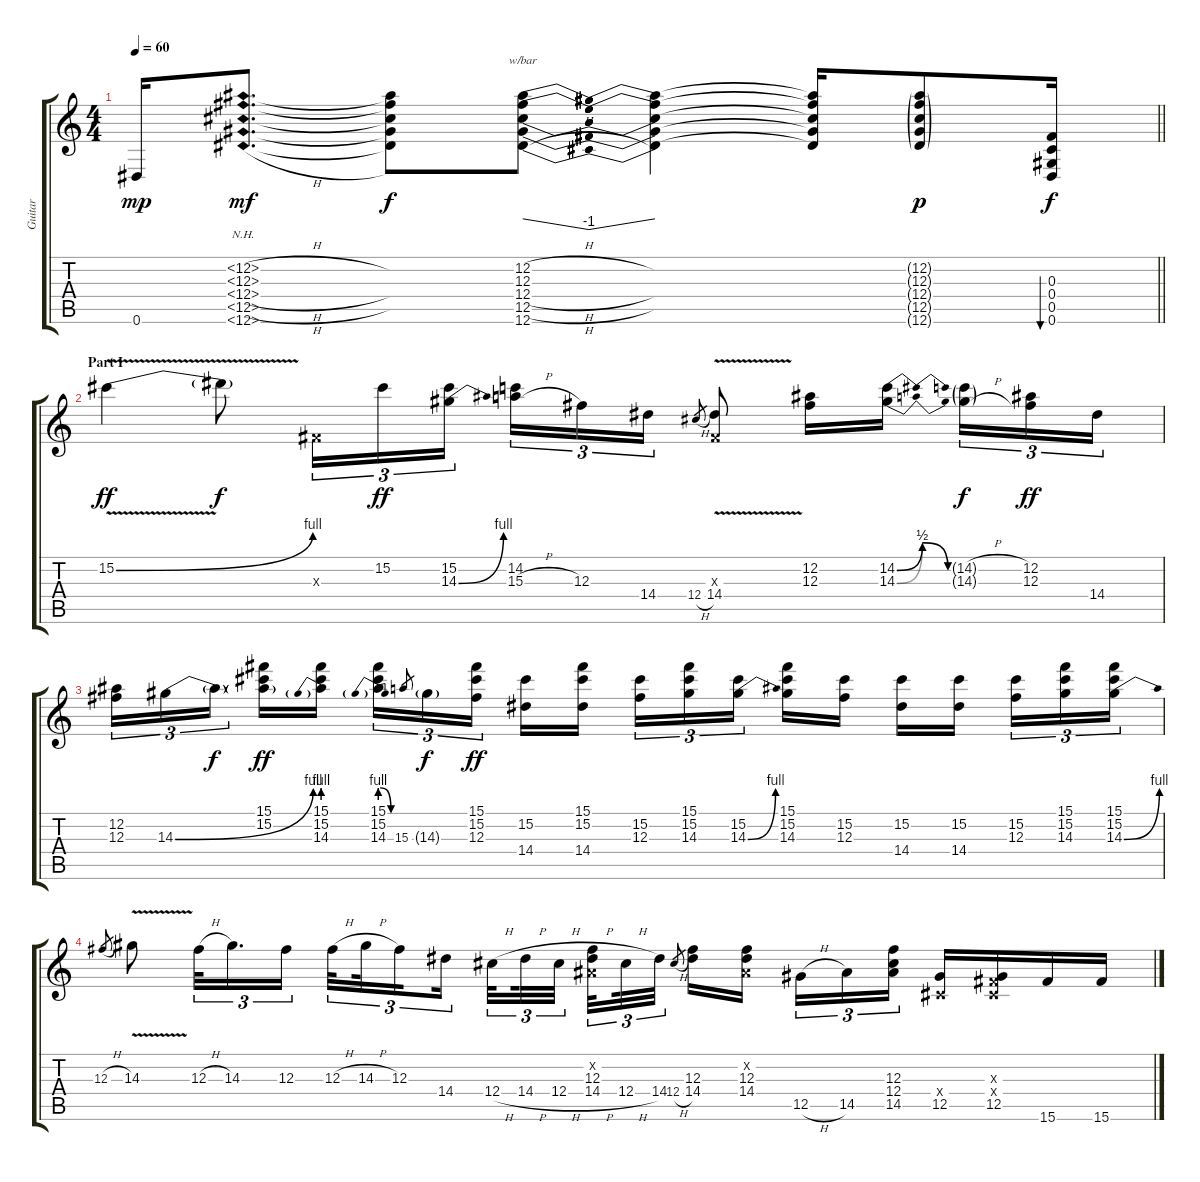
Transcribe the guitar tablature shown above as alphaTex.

\track ("Guitar" "Guitar") {instrument overdrivenguitar}
\staff {score tabs}
\tuning (Eb4 Bb3 Gb3 Db3 Ab2 Eb2) {hide}
\ts (4 4)
\tempo 60
\clef g2
\barLineRight lightlight
\ks c
0.6.16{dy mp} (12.2{nh h} 12.3{nh h} 12.4{nh h} 12.5{nh h} 12.6{nh h}).8{d dy mf} (12.2{t} 12.3{t} 12.4{t} 12.5{t} 12.6{t}).8{dy f} (12.2{h} 12.3{h} 12.4{h} 12.5{h} 12.6{h}).8{tbe (dip default 0 0 30 -4 60 0)} (12.2{t} 12.3{t} 12.4{t} 12.5{t} 12.6{t}).4 (12.2{t} 12.3{t} 12.4{t} 12.5{t} 12.6{t}).16 (12.2{g} 12.3{g} 12.4{g} 12.5{g} 12.6{g}).8{dy p} (0.3 0.4 0.5 0.6).16{bu 240 dy f} |
\section ("" "Part I")
15.2{be (bend 0 0 60 4) v}.4{dy ff volume 12} 15.2{t}.8{dy f} 0.3{x}.16{tu (3 2)} 15.2.16{tu (3 2) dy ff} (15.2 14.3{be (bend 0 0 60 4)}).16{tu (3 2)} (14.2 15.3{h}).16{tu (3 2)} 12.3.16{tu (3 2)} 14.4.16{tu (3 2)} 12.4{h}.8{gr} (0.3{v x} 14.4{v}).8 (12.2 12.3).16 (14.2{be (bendrelease 0 0 15 2 30 2 60 0)} 14.3{be (bendrelease 0 0 15 2 30 2 60 0)}).16{beam splitsecondary} (14.2{h g} 14.3{h g}).16{tu (3 2) dy f} (12.2 12.3).16{tu (3 2) dy ff} 14.4.16{tu (3 2)} |
(12.2 12.3).16{tu (3 2)} 14.3{be (bend 0 0 60 4)}.16{tu (3 2)} 14.3{t}.16{tu (3 2) dy f beam splitsecondary} (15.1 15.2 14.3{t}).16{dy ff} (15.1 15.2 14.3{be (prebend 0 4 60 4)}).16 (15.1 15.2 14.3{be (prebendrelease 0 4 60 0)}).16{tu (3 2)} 15.3.8{gr} 14.3{g}.16{tu (3 2) dy f} (15.1 15.2 12.3).16{tu (3 2) dy ff beam splitsecondary} (15.2 14.4).16 (15.1 15.2 14.4).16 (15.2 12.3).16{tu (3 2)} (15.1 15.2 14.3).16{tu (3 2)} (15.2 14.3{be (bend 0 0 60 4)}).16{tu (3 2) beam splitsecondary} (15.1 15.2 14.3).16 (15.2 12.3).16 (15.2 14.4).16 (15.2 14.4).16{beam splitsecondary} (15.2 12.3).16{tu (3 2)} (15.1 15.2 14.3).16{tu (3 2)} (15.1 15.2 14.3{be (bend 0 0 60 4)}).16{tu (3 2)} |
12.3{h}.8{gr} 14.3{v}.8 12.3{h}.32{tu (3 2)} 14.3.16{d tu (3 2)} 12.3.16{tu (3 2)} 12.3{h}.32{tu (3 2) beam splitsecondary} 14.3{h}.32{tu (3 2)} 12.3.16{tu (3 2) beam splitsecondary} 14.4.16{tu (3 2)} 12.4{h}.32{tu (3 2) beam splitsecondary} 14.4{h}.32{tu (3 2)} 12.4{h}.32{tu (3 2)} (0.2{x} 12.3 14.4{h}).32{tu (3 2) beam splitsecondary} 12.4{h}.32{tu (3 2)} 14.4.32{tu (3 2)} 12.4{h}.8{gr} (12.3 14.4).16 (0.2{x} 12.3 14.4).16{beam splitsecondary} 12.5{h}.16{tu (3 2)} 14.5.16{tu (3 2)} (12.3 12.4 14.5).16{tu (3 2)} (0.4{x} 12.5).16 (0.3{x} 0.4{x} 12.5).16 15.6.16 15.6.16
